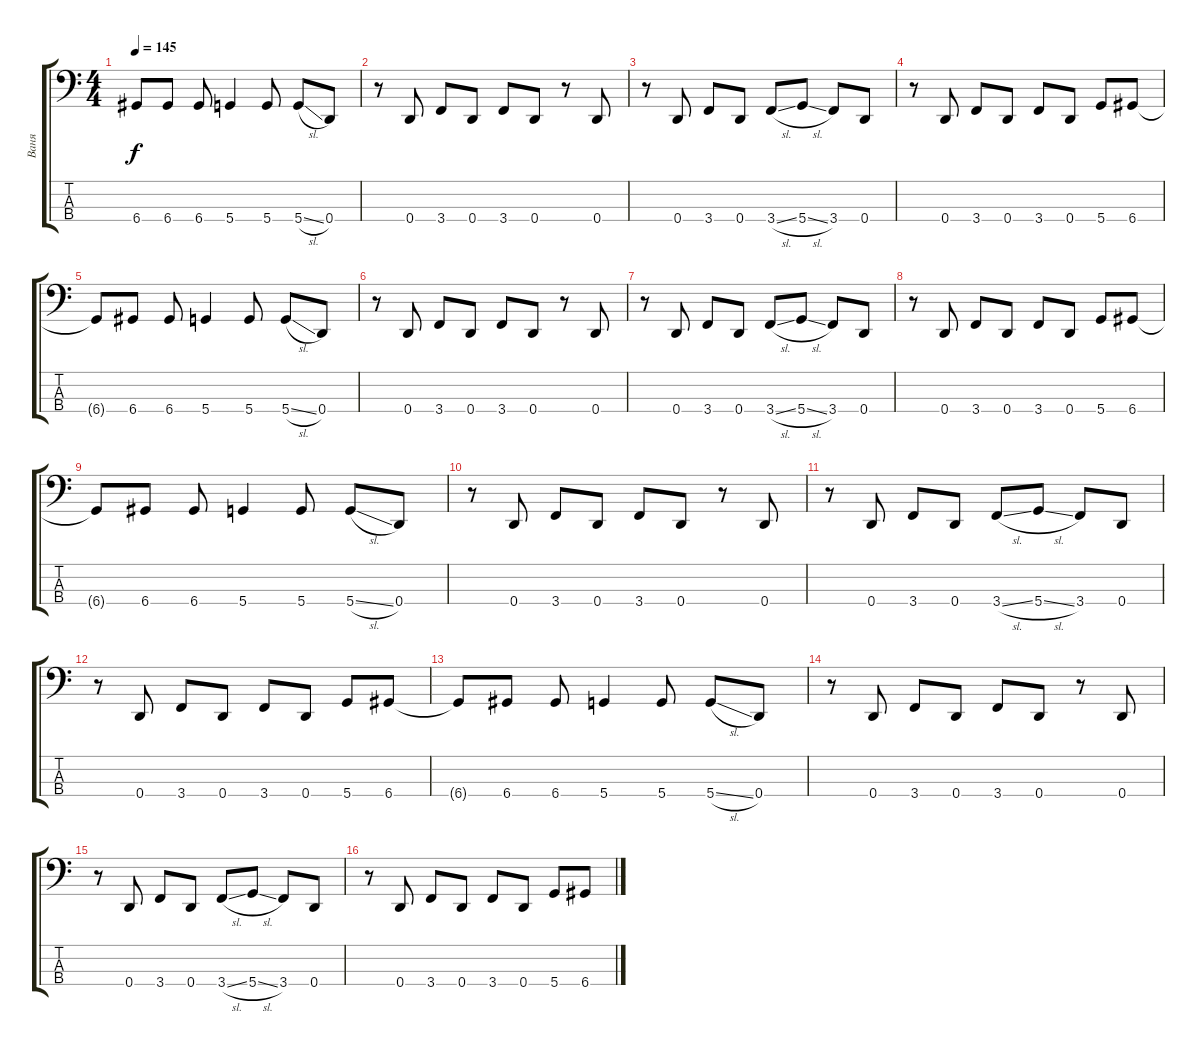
\track ("Ваня" "Ваня") {instrument electricbasspick}
\staff {score tabs}
\tuning (G2 D2 A1 D1) {hide}
\ts (4 4)
\tempo 145
\clef f4
\ks c
6.4{t}.8{dy f} 6.4.8 6.4.8 5.4.4 5.4.8 5.4{sl}.8 0.4.8 |
r.8 0.4.8 3.4.8 0.4.8 3.4.8 0.4.8 r.8 0.4.8 |
r.8 0.4.8 3.4.8 0.4.8 3.4{sl}.8 5.4{sl}.8 3.4.8 0.4.8 |
r.8 0.4.8 3.4.8 0.4.8 3.4.8 0.4.8 5.4.8 6.4.8 |
6.4{t}.8 6.4.8 6.4.8 5.4.4 5.4.8 5.4{sl}.8 0.4.8 |
r.8 0.4.8 3.4.8 0.4.8 3.4.8 0.4.8 r.8 0.4.8 |
r.8 0.4.8 3.4.8 0.4.8 3.4{sl}.8 5.4{sl}.8 3.4.8 0.4.8 |
r.8 0.4.8 3.4.8 0.4.8 3.4.8 0.4.8 5.4.8 6.4.8 |
6.4{t}.8 6.4.8 6.4.8 5.4.4 5.4.8 5.4{sl}.8 0.4.8 |
r.8 0.4.8 3.4.8 0.4.8 3.4.8 0.4.8 r.8 0.4.8 |
r.8 0.4.8 3.4.8 0.4.8 3.4{sl}.8 5.4{sl}.8 3.4.8 0.4.8 |
r.8 0.4.8 3.4.8 0.4.8 3.4.8 0.4.8 5.4.8 6.4.8 |
6.4{t}.8 6.4.8 6.4.8 5.4.4 5.4.8 5.4{sl}.8 0.4.8 |
r.8 0.4.8 3.4.8 0.4.8 3.4.8 0.4.8 r.8 0.4.8 |
r.8 0.4.8 3.4.8 0.4.8 3.4{sl}.8 5.4{sl}.8 3.4.8 0.4.8 |
r.8 0.4.8 3.4.8 0.4.8 3.4.8 0.4.8 5.4.8 6.4.8
